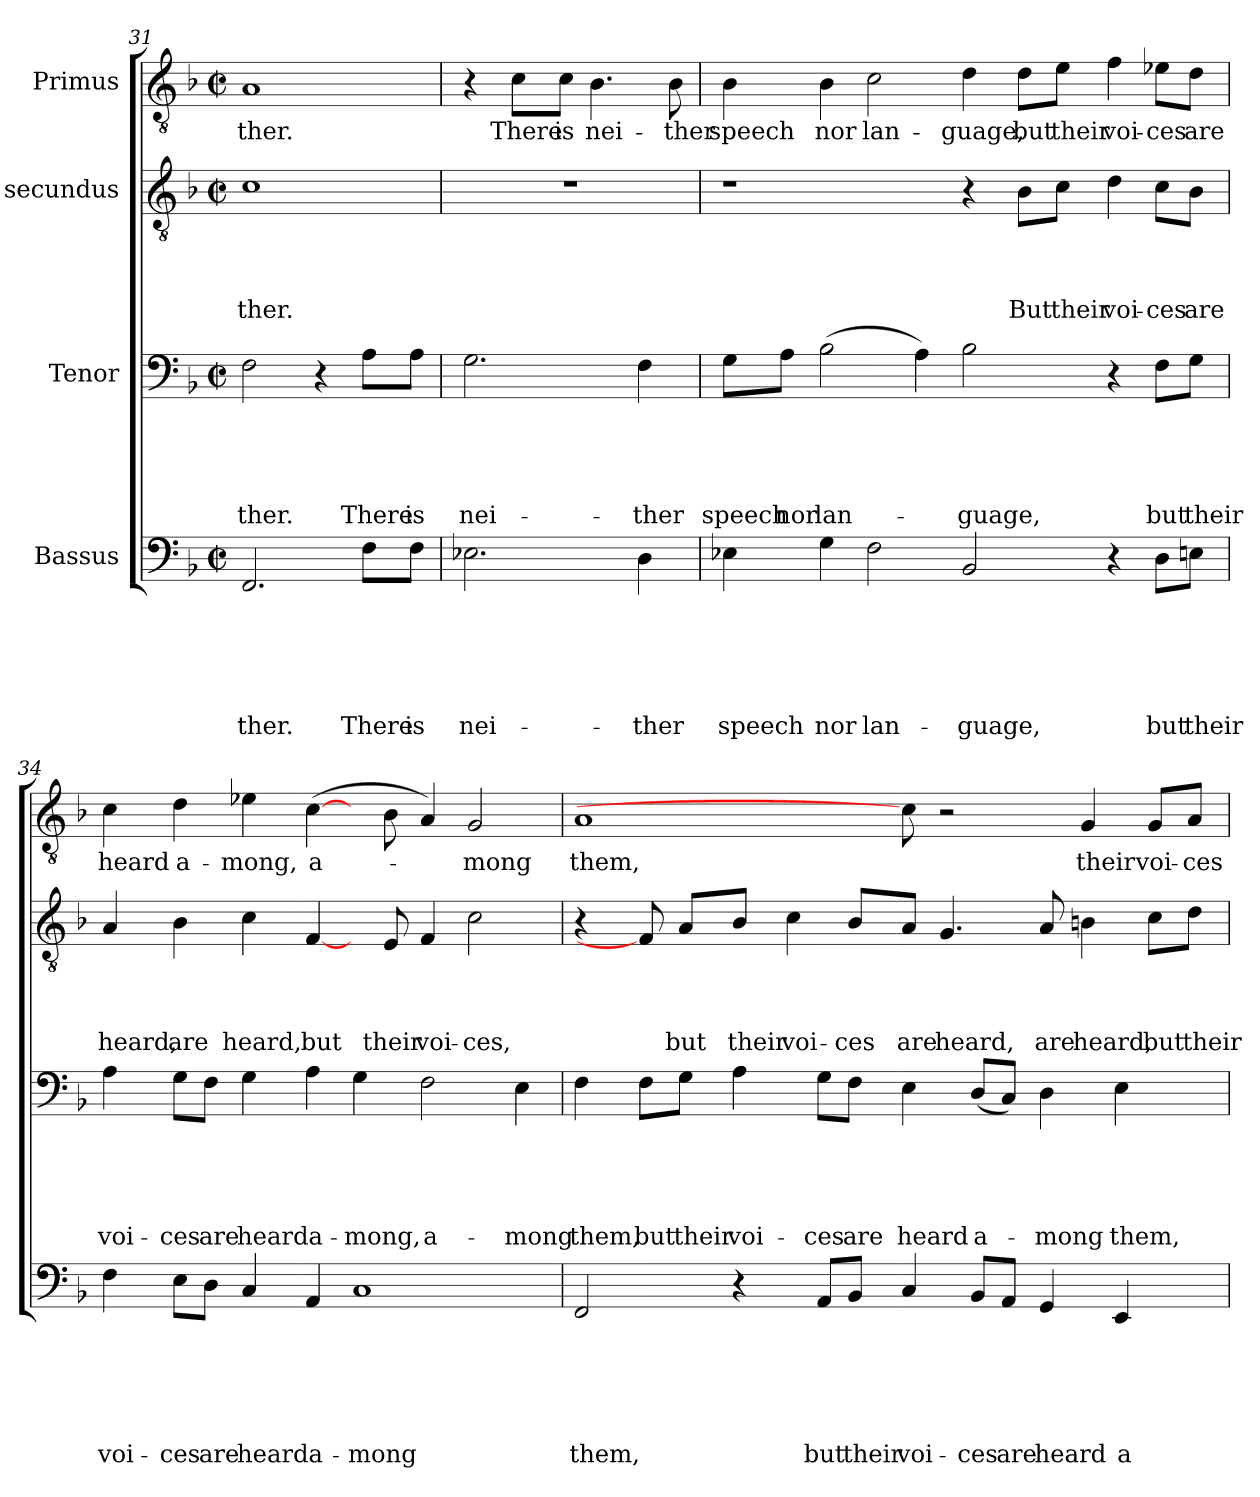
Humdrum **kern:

**kern	**text	**text	**text	**text	**text	**text	**kern	**text	**text	**text	**text	**text	**kern	**text	**text	**text	**text	**kern	**text
*part4	*part4	*part4	*part4	*part4	*part4	*part4	*part3	*part3	*part3	*part3	*part3	*part3	*part2	*part2	*part2	*part2	*part2	*part1	*part1
*staff4	*staff4	*staff4	*staff4	*staff4	*staff4	*staff4	*staff3	*staff3	*staff3	*staff3	*staff3	*staff3	*staff2	*staff2	*staff2	*staff2	*staff2	*staff1	*staff1
*I"Bassus	*	*	*	*	*	*	*I"Tenor	*	*	*	*	*	*I"secundus	*	*	*	*	*I"Primus	*
*clefF4	*	*	*	*	*	*	*clefF4	*	*	*	*	*	*clefGv2	*	*	*	*	*clefGv2	*
*k[b-]	*	*	*	*	*	*	*k[b-]	*	*	*	*	*	*k[b-]	*	*	*	*	*k[b-]	*
*F:	*	*	*	*	*	*	*F:	*	*	*	*	*	*F:	*	*	*	*	*F:	*
*M2/2	*	*	*	*	*	*	*M2/2	*	*	*	*	*	*M2/2	*	*	*	*	*M2/2	*
*met(c|)	*	*	*	*	*	*	*met(c|)	*	*	*	*	*	*met(c|)	*	*	*	*	*met(c|)	*
=31	=31	=31	=31	=31	=31	=31	=31	=31	=31	=31	=31	=31	=31	=31	=31	=31	=31	=31	=31
!	!	!	!	!	!	!LO:LY:b	!	!	!	!	!	!LO:LY:b	!	!	!	!	!LO:LY:b	!	!LO:LY:b
2.FF/	.	.	.	.	.	-ther.	2F\	.	.	.	.	-ther.	1c	.	.	.	-ther.	1A	-ther.
.	.	.	.	.	.	.	4r	.	.	.	.	.	.	.	.	.	.	.	.
!	!	!	!	!	!	!LO:LY:b	!	!	!	!	!	!LO:LY:b	!	!	!	!	!	!	!
8F\L	.	.	.	.	.	There	8A\L	.	.	.	.	There	.	.	.	.	.	.	.
!	!	!	!	!	!	!LO:LY:b	!	!	!	!	!	!LO:LY:b	!	!	!	!	!	!	!
8F\J	.	.	.	.	.	is	8A\J	.	.	.	.	is	.	.	.	.	.	.	.
!!LO:LB:g=z
=32	=32	=32	=32	=32	=32	=32	=32	=32	=32	=32	=32	=32	=32	=32	=32	=32	=32	=32	=32
!	!	!	!	!	!	!LO:LY:b	!	!	!	!	!	!LO:LY:b	!	!	!	!	!	!	!
2.E-X\	.	.	.	.	.	nei-	2.G\	.	.	.	.	nei-	1r	.	.	.	.	4r	.
!	!	!	!	!	!	!	!	!	!	!	!	!	!	!	!	!	!	!	!LO:LY:b
.	.	.	.	.	.	.	.	.	.	.	.	.	.	.	.	.	.	8c\L	There
!	!	!	!	!	!	!	!	!	!	!	!	!	!	!	!	!	!	!	!LO:LY:b
.	.	.	.	.	.	.	.	.	.	.	.	.	.	.	.	.	.	8c\J	is
!	!	!	!	!	!	!	!	!	!	!	!	!	!	!	!	!	!	!	!LO:LY:b
.	.	.	.	.	.	.	.	.	.	.	.	.	.	.	.	.	.	4.B-\	nei-
!	!	!	!	!	!	!LO:LY:b	!	!	!	!	!	!LO:LY:b	!	!	!	!	!	!	!
4D\	.	.	.	.	.	-ther	4F\	.	.	.	.	-ther	.	.	.	.	.	.	.
!	!	!	!	!	!	!	!	!	!	!	!	!	!	!	!	!	!	!	!LO:LY:b
.	.	.	.	.	.	.	.	.	.	.	.	.	.	.	.	.	.	8B-\	-ther
=33	=33	=33	=33	=33	=33	=33	=33	=33	=33	=33	=33	=33	=33	=33	=33	=33	=33	=33	=33
!	!	!	!	!	!	!LO:LY:b	!	!	!	!	!	!LO:LY:b	!	!	!	!	!	!	!LO:LY:b
4E-X\	.	.	.	.	.	speech	8G\L	.	.	.	.	speech	1r	.	.	.	.	4B-\	speech
!	!	!	!	!	!	!	!	!	!	!	!	!LO:LY:b	!	!	!	!	!	!	!
.	.	.	.	.	.	.	8A\J	.	.	.	.	nor	.	.	.	.	.	.	.
!	!	!	!	!	!	!LO:LY:b	!	!	!	!	!	!LO:LY:b	!	!	!	!	!	!	!LO:LY:b
4G\	.	.	.	.	.	nor	(>2B-\	.	.	.	.	lan-	.	.	.	.	.	4B-\	nor
!	!	!	!	!	!	!LO:LY:b	!	!	!	!	!	!	!	!	!	!	!	!	!LO:LY:b
2F\	.	.	.	.	.	lan-	.	.	.	.	.	.	.	.	.	.	.	2c\	lan-
.	.	.	.	.	.	.	4A\)	.	.	.	.	.	.	.	.	.	.	.	.
!	!	!	!	!	!	!LO:LY:b	!	!	!	!	!	!LO:LY:b	!	!	!	!	!	!	!LO:LY:b
2BB-/	.	.	.	.	.	-guage,	2B-\	.	.	.	.	-guage,	4r	.	.	.	.	4d\	-guage,
!	!	!	!	!	!	!	!	!	!	!	!	!	!	!	!	!	!LO:LY:b	!	!LO:LY:b
.	.	.	.	.	.	.	.	.	.	.	.	.	8B-\L	.	.	.	But	8d\L	but
!	!	!	!	!	!	!	!	!	!	!	!	!	!	!	!	!	!LO:LY:b	!	!LO:LY:b
.	.	.	.	.	.	.	.	.	.	.	.	.	8c\J	.	.	.	their	8e\J	their
!	!	!	!	!	!	!	!	!	!	!	!	!	!	!	!	!	!LO:LY:b	!	!LO:LY:b
4r	.	.	.	.	.	.	4r	.	.	.	.	.	4d\	.	.	.	voi-	4f\	voi-
!	!	!	!	!	!	!LO:LY:b	!	!	!	!	!	!LO:LY:b	!	!	!	!	!LO:LY:b:rj	!	!LO:LY:b:rj
8D\L	.	.	.	.	.	but	8F\L	.	.	.	.	but	8c\L	.	.	.	-ces	8e-X\L	-ces
!	!	!	!	!	!	!LO:LY:b	!	!	!	!	!	!LO:LY:b	!	!	!	!	!LO:LY:b	!	!LO:LY:b
8E\J	.	.	.	.	.	their	8G\J	.	.	.	.	their	8B-\J	.	.	.	are	8d\J	are
=34	=34	=34	=34	=34	=34	=34	=34	=34	=34	=34	=34	=34	=34	=34	=34	=34	=34	=34	=34
!	!	!	!	!	!	!LO:LY:b	!	!	!	!	!	!LO:LY:b	!	!	!	!	!LO:LY:b	!	!LO:LY:b
4F\	.	.	.	.	.	voi-	4A\	.	.	.	.	voi-	4A/	.	.	.	heard,	4c\	heard
!	!	!	!	!	!	!LO:LY:b	!	!	!	!	!	!LO:LY:b	!	!	!	!	!LO:LY:b	!	!LO:LY:b
8E\L	.	.	.	.	.	-ces	8G\L	.	.	.	.	-ces	4B-\	.	.	.	are	4d\	a-
!	!	!	!	!	!	!LO:LY:b	!	!	!	!	!	!LO:LY:b	!	!	!	!	!	!	!
8D\J	.	.	.	.	.	are	8F\J	.	.	.	.	are	.	.	.	.	.	.	.
!	!	!	!	!	!	!LO:LY:b	!	!	!	!	!	!LO:LY:b	!	!	!	!	!LO:LY:b	!	!LO:LY:b
4C/	.	.	.	.	.	heard	4G\	.	.	.	.	heard	4c\	.	.	.	heard,	4e-\	-mong,
!	!	!	!	!	!	!LO:LY:b	!	!	!	!	!	!LO:LY:b	!	!	!	!	!LO:LY:b	!	!LO:LY:b
4AA/	.	.	.	.	.	a-	4A\	.	.	.	.	a-	[4F/	.	.	.	but	(>[4c\	a-
!	!	!	!	!	!	!LO:LY:b	!	!	!	!	!	!LO:LY:b	!	!	!	!	!	!	!
1C	.	.	.	.	.	-mong	4G\	.	.	.	.	-mong,	8ryy	.	.	.	.	8ryy	.
!	!	!	!	!	!	!	!	!	!	!	!	!	!	!	!	!	!LO:LY:b	!	!
.	.	.	.	.	.	.	.	.	.	.	.	.	8E/	.	.	.	their	8B-\	.
!	!	!	!	!	!	!	!	!	!	!	!	!LO:LY:b	!	!	!	!	!LO:LY:b	!	!
.	.	.	.	.	.	.	2F\	.	.	.	.	a-	4F/	.	.	.	voi-	4A/)	.
!	!	!	!	!	!	!	!	!	!	!	!	!	!	!	!	!	!LO:LY:b	!	!LO:LY:b
.	.	.	.	.	.	.	.	.	.	.	.	.	2c\	.	.	.	-ces,	2G/	-mong
!	!	!	!	!	!	!	!	!	!	!	!	!LO:LY:b	!	!	!	!	!	!	!
.	.	.	.	.	.	.	4E\	.	.	.	.	-mong	.	.	.	.	.	.	.
!!LO:LB:g=z
=35	=35	=35	=35	=35	=35	=35	=35	=35	=35	=35	=35	=35	=35	=35	=35	=35	=35	=35	=35
!	!	!	!	!	!	!LO:LY:b	!	!	!	!	!	!LO:LY:b	!	!	!	!	!	!	!LO:LY:b
2FF/	.	.	.	.	.	them,	4F\	.	.	.	.	them,	4r	.	.	.	.	1A	them,
!	!	!	!	!	!	!	!	!	!	!	!	!LO:LY:b	!	!	!	!	!	!	!
.	.	.	.	.	.	.	8F\L	.	.	.	.	but	8F/]	.	.	.	.	.	.
!	!	!	!	!	!	!	!	!	!	!	!	!LO:LY:b	!	!	!	!	!LO:LY:b	!	!
.	.	.	.	.	.	.	8G\J	.	.	.	.	their	8A/L	.	.	.	but	.	.
!	!	!	!	!	!	!	!	!	!	!	!	!LO:LY:b	!	!	!	!	!LO:LY:b	!	!
4r	.	.	.	.	.	.	4A\	.	.	.	.	voi-	8B-/J	.	.	.	their	.	.
!	!	!	!	!	!	!	!	!	!	!	!	!	!	!	!	!	!LO:LY:b	!	!
.	.	.	.	.	.	.	.	.	.	.	.	.	4c\	.	.	.	voi-	.	.
!	!	!	!	!	!	!LO:LY:b	!	!	!	!	!	!LO:LY:b:rj	!	!	!	!	!	!	!
8AA/L	.	.	.	.	.	but	8G\L	.	.	.	.	-ces	.	.	.	.	.	.	.
!	!	!	!	!	!	!LO:LY:b	!	!	!	!	!	!LO:LY:b	!	!	!	!	!LO:LY:b:rj	!	!
8BB-/J	.	.	.	.	.	their	8F\J	.	.	.	.	are	8B-/L	.	.	.	-ces	.	.
!	!	!	!	!	!	!LO:LY:b	!	!	!	!	!	!LO:LY:b	!	!	!	!	!LO:LY:b	!	!
4C/	.	.	.	.	.	voi-	4E\	.	.	.	.	heard	8A/J	.	.	.	are	8c\]	.
!	!	!	!	!	!	!	!	!	!	!	!	!	!	!	!	!	!LO:LY:b	!	!
.	.	.	.	.	.	.	.	.	.	.	.	.	4.G/	.	.	.	heard,	2r	.
!	!	!	!	!	!	!LO:LY:b:rj	!	!	!	!	!	!LO:LY:b	!	!	!	!	!	!	!
8BB-/L	.	.	.	.	.	-ces	(<8D/L	.	.	.	.	a-	.	.	.	.	.	.	.
!	!	!	!	!	!	!LO:LY:b	!	!	!	!	!	!	!	!	!	!	!	!	!
8AA/J	.	.	.	.	.	are	8C/J)	.	.	.	.	.	.	.	.	.	.	.	.
!	!	!	!	!	!	!LO:LY:b	!	!	!	!	!	!LO:LY:b	!	!	!	!	!LO:LY:b	!	!
4GG/	.	.	.	.	.	heard	4D\	.	.	.	.	-mong	8A/	.	.	.	are	.	.
!	!	!	!	!	!	!	!	!	!	!	!	!	!	!	!	!	!LO:LY:b	!	!LO:LY:b
.	.	.	.	.	.	.	.	.	.	.	.	.	4Bn\	.	.	.	heard,	4G/	their
!	!	!	!	!	!	!LO:LY:b	!	!	!	!	!	!LO:LY:b	!	!	!	!	!	!	!
4EE/	.	.	.	.	.	a-	4E\	.	.	.	.	them,	.	.	.	.	.	.	.
!	!	!	!	!	!	!	!	!	!	!	!	!	!	!	!	!	!LO:LY:b	!	!LO:LY:b
.	.	.	.	.	.	.	.	.	.	.	.	.	8c\L	.	.	.	but	8G/L	voi-
!	!	!	!	!	!	!	!	!	!	!	!	!	!	!	!	!	!LO:LY:b	!	!LO:LY:b
8ryy	.	.	.	.	.	.	8ryy	.	.	.	.	.	8d\J	.	.	.	their	8A/J	-ces
=	=	=	=	=	=	=	=	=	=	=	=	=	=	=	=	=	=	=	=
*-	*-	*-	*-	*-	*-	*-	*-	*-	*-	*-	*-	*-	*-	*-	*-	*-	*-	*-	*-
